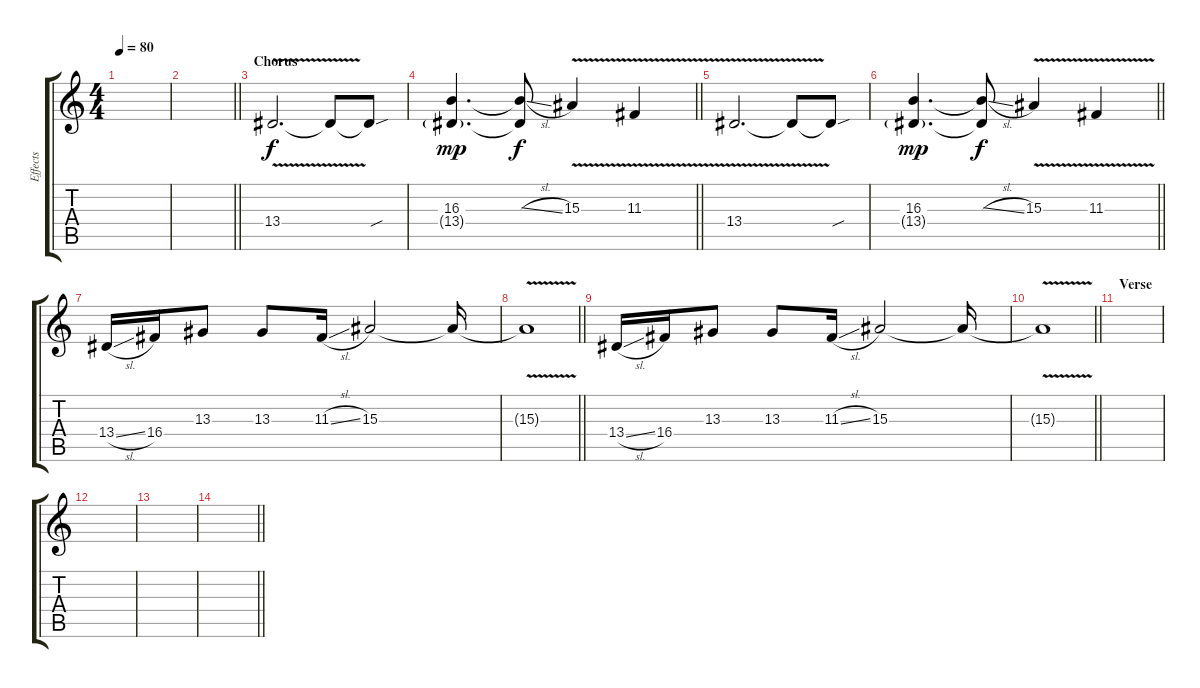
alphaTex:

\track ("Effects" "Effects") {instrument pad8sweep}
\staff {score tabs}
\tuning (E4 B3 G3 D3 A2 E2) {hide}
\ts (4 4)
\tempo 80
\clef g2
\ks c
|
\barLineRight lightlight
|
\section ("" "Chorus")
13.4{v}.2{d} 13.4{t}.8 13.4{sou t}.8 |
\barLineRight lightlight
(16.3 13.4{g}).4{d dy mp} (16.3{sl t} 13.4{t}).8{dy f} 15.3{v}.4 11.3{v}.4 |
13.4{v}.2{d} 13.4{t}.8 13.4{sou t}.8 |
\barLineRight lightlight
(16.3 13.4{g}).4{d dy mp} (16.3{sl t} 13.4{t}).8{dy f} 15.3{v}.4 11.3{v}.4 |
13.4{sl}.16 16.4.16 13.3.8 13.3.8 11.3{sl}.16 15.3.2 15.3{t}.16 |
\barLineRight lightlight
15.3{v t}.1 |
13.4{sl}.16 16.4.16 13.3.8 13.3.8 11.3{sl}.16 15.3.2 15.3{t}.16 |
\barLineRight lightlight
15.3{v t}.1 |
\section ("" "Verse")
|
|
|
\barLineRight lightlight
